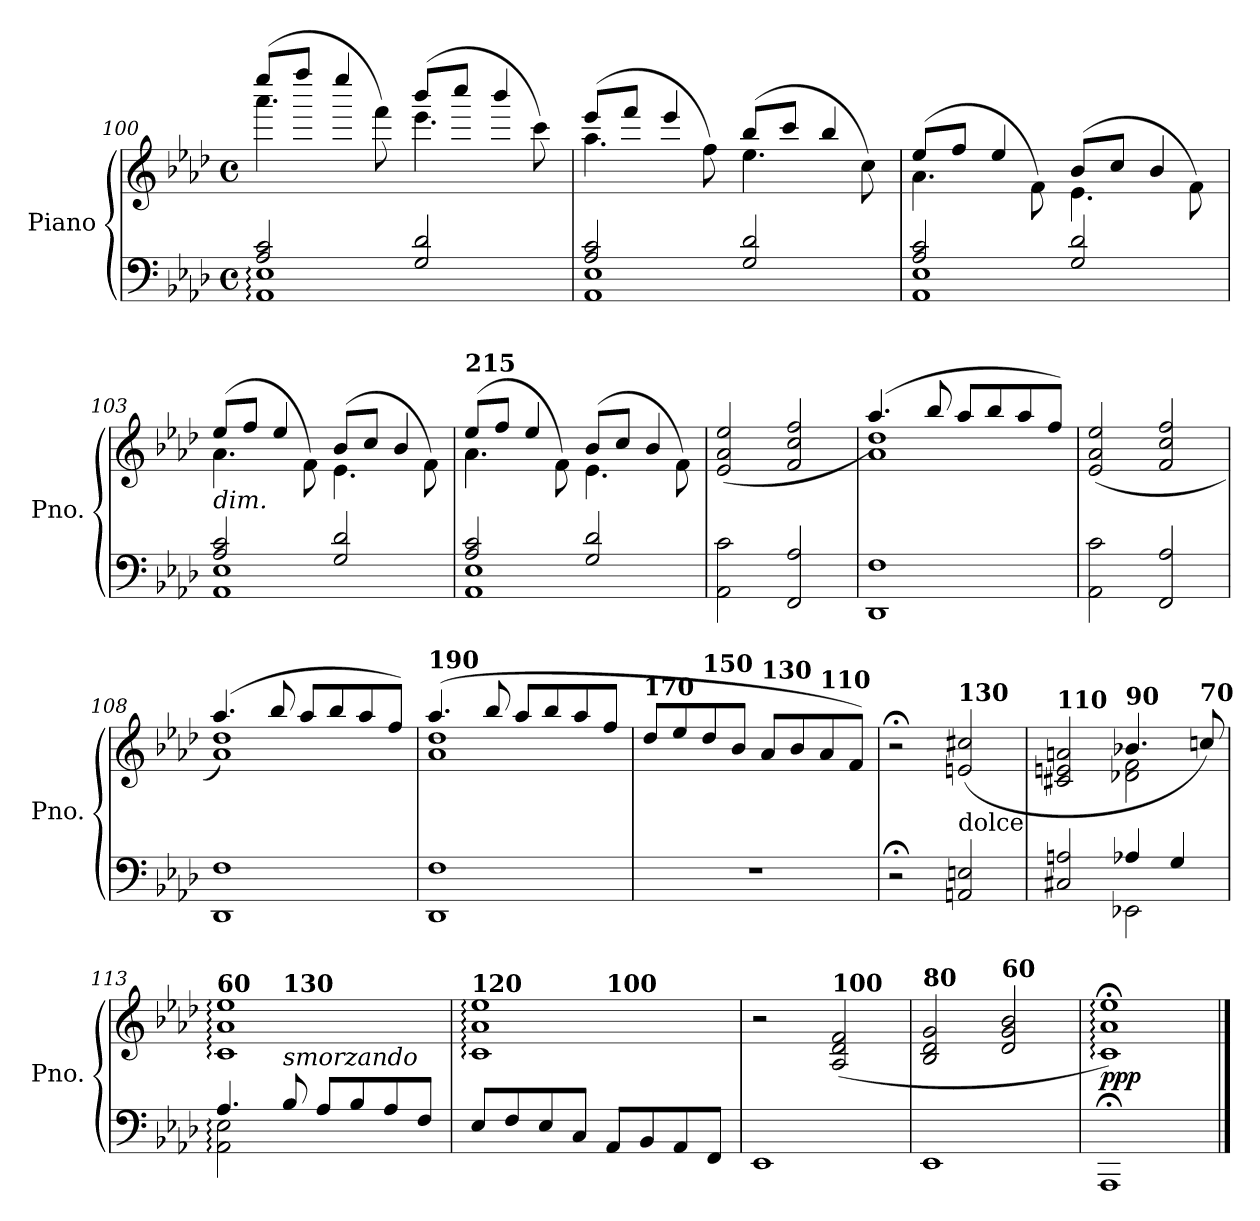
**kern	**kern	**dynam
*part1	*part1	*part1
*staff2	*staff1	*staff1/2
*I"Piano	*	*
*I'Pno.	*	*
*clefF4	*clefG2	*
*k[b-e-a-d-]	*k[b-e-a-d-]	*
*M4/4	*M4/4	*
*met(c)	*met(c)	*
=100	=100	=100
*^	*^	*
2A-/ 2c/	1AA-: 1E-:	(>8eeee-/L	4.aaa-\	.
.	.	8ffff/J	.	.
.	.	4eeee-/	.	.
.	.	.	8fff\)	.
2G/ 2d-/	.	(>8bbb-/L	4.eee-\	.
.	.	8cccc/J	.	.
.	.	4bbb-/	.	.
.	.	.	8ccc\)	.
=101	=101	=101	=101	=101
2A-/ 2c/	1AA- 1E-	(>8eee-/L	4.aa-\	.
.	.	8fff/J	.	.
.	.	4eee-/	.	.
.	.	.	8ff\)	.
2G/ 2d-/	.	(>8bb-/L	4.ee-\	.
.	.	8ccc/J	.	.
.	.	4bb-/	.	.
.	.	.	8cc\)	.
=102	=102	=102	=102	=102
2A-/ 2c/	1AA- 1E-	(>8ee-/L	4.a-\	.
.	.	8ff/J	.	.
.	.	4ee-/	.	.
.	.	.	8f\)	.
2G/ 2d-/	.	(>8b-/L	4.e-\	.
.	.	8cc/J	.	.
.	.	4b-/	.	.
.	.	.	8f\)	.
=103	=103	=103	=103	=103
!	!	!LO:TX:b:i:t=dim.	!	!
2A-/ 2c/	1AA- 1E-	(>8ee-/L	4.a-\	.
.	.	8ff/J	.	.
.	.	4ee-/	.	.
.	.	.	8f\)	.
2G/ 2d-/	.	(>8b-/L	4.e-\	.
.	.	8cc/J	.	.
.	.	4b-/	.	.
.	.	.	8f\)	.
!!LO:LB:g=z	!!
=104	=104	=104	=104	=104
!	!	!LO:TX:a:B:t=215	!	!
2A-/ 2c/	1AA- 1E-	(>8ee-/L	4.a-\	.
.	.	8ff/J	.	.
.	.	4ee-/	.	.
.	.	.	8f\)	.
2G/ 2d-/	.	(>8b-/L	4.e-\	.
.	.	8cc/J	.	.
.	.	4b-/	.	.
.	.	.	8f\)	.
*v	*v	*	*	*
=105	=105	=105	=105
!	!LO:TX:a:B:t=210	!	!
!	!	!	!LO:DY:b
*	*v	*v	*
2AA-\ 2c\	(>2e-/ 2a-/ 2ee-/	other-dynamics
2FF/ 2A-/	2f/ 2cc/ 2ff/	.
=106	=106	=106
*	*^	*
1DD- 1F	(>4.aa-/)	1a- 1dd-	.
.	8bb-/	.	.
.	8aa-/L	.	.
.	8bb-/	.	.
.	8aa-/	.	.
.	8ff/J)	.	.
*	*v	*v	*
=107	=107	=107
2AA-\ 2c\	(>2e-/ 2a-/ 2ee-/	.
2FF/ 2A-/	2f/ 2cc/ 2ff/	.
=108	=108	=108
*	*^	*
1DD- 1F	(>4.aa-/)	1a- 1dd-	.
.	8bb-/	.	.
.	8aa-/L	.	.
.	8bb-/	.	.
.	8aa-/	.	.
.	8ff/J)	.	.
=109	=109	=109	=109
!	!LO:TX:a:B:t=190	!	!
1DD- 1F	(>4.aa-/	1a- 1dd-	.
.	8bb-/	.	.
.	8aa-/L	.	.
.	8bb-/	.	.
.	8aa-/	.	.
.	8ff/J	.	.
*	*v	*v	*
=110	=110	=110
!	!LO:TX:a:B:t=170	!
1r	8dd-/L	.
.	8ee-/	.
!	!LO:TX:a:B:t=150	!
.	8dd-/	.
.	8b-/J	.
!	!LO:TX:a:B:t=130	!
.	8a-/L	.
.	8b-/	.
!	!LO:TX:a:B:t=110	!
.	8a-/	.
.	8f/J)	.
!!LO:LB:g=z
=111	=111	=111
2r;<	2r;<	.
!	!LO:TX:b:t=dolce	!
!	!LO:TX:a:B:t=130	!
2AAn/ 2En/	(>2en/ 2cc#X/	.
=112	=112	=112
*^	*^	*
!	!	!LO:TX:a:B:t=110	!	!
2C#X/ 2An/	2ryy	2c#X/ 2en/ 2an/	2ryy	.
!	!	!LO:TX:a:B:t=90	!	!
4A-X/	2EE-X:\	4.b-X/	2d-X\ 2f\	.
4G/	.	.	.	.
!	!	!LO:TX:a:B:t=70	!	!
.	.	8ccn/)	.	.
=113	=113	=113	=113	=113
!	!	!LO:TX:a:B:t=60	!	!
4.A-/	2AA-\: 2E-\:	1c: 1a-: 1ee-:	4.ryy	.
!	!	!	!LO:TX:a:B:t=130	!
!LO:TX:a:i:t=smorzando	!	!	!	!
8B-/	.	.	2ryy	.
8A-/L	2ryy	.	.	.
8B-/	.	.	.	.
8A-/	.	.	.	.
8F/J	.	.	8ryy	.
*v	*v	*	*	*
=114	=114	=114	=114
!	!LO:TX:a:B:t=120	!	!
8E-/L	1c: 1a-: 1ee-:	2ryy	.
8F/	.	.	.
8E-/	.	.	.
8C/J	.	.	.
!	!	!LO:TX:a:B:t=100	!
8AA-/L	.	2ryy	.
8BB-/	.	.	.
8AA-/	.	.	.
8FF/J	.	.	.
*	*v	*v	*
=115	=115	=115
1EE-	2r	.
!	!LO:TX:a:B:t=100	!
.	(>2A-/ 2d-/ 2f/	.
=116	=116	=116
!	!LO:TX:a:B:t=80	!
1EE-	2B-/ 2d-/ 2g/	.
!	!LO:TX:a:B:t=60	!
.	2d-/ 2g/ 2b-/	.
=117	=117	=117
!	!	!LO:DY:b
1AAA-;<	1c;<: 1a-;<: 1ee-;<:)	ppp
==	==	==
*-	*-	*-
